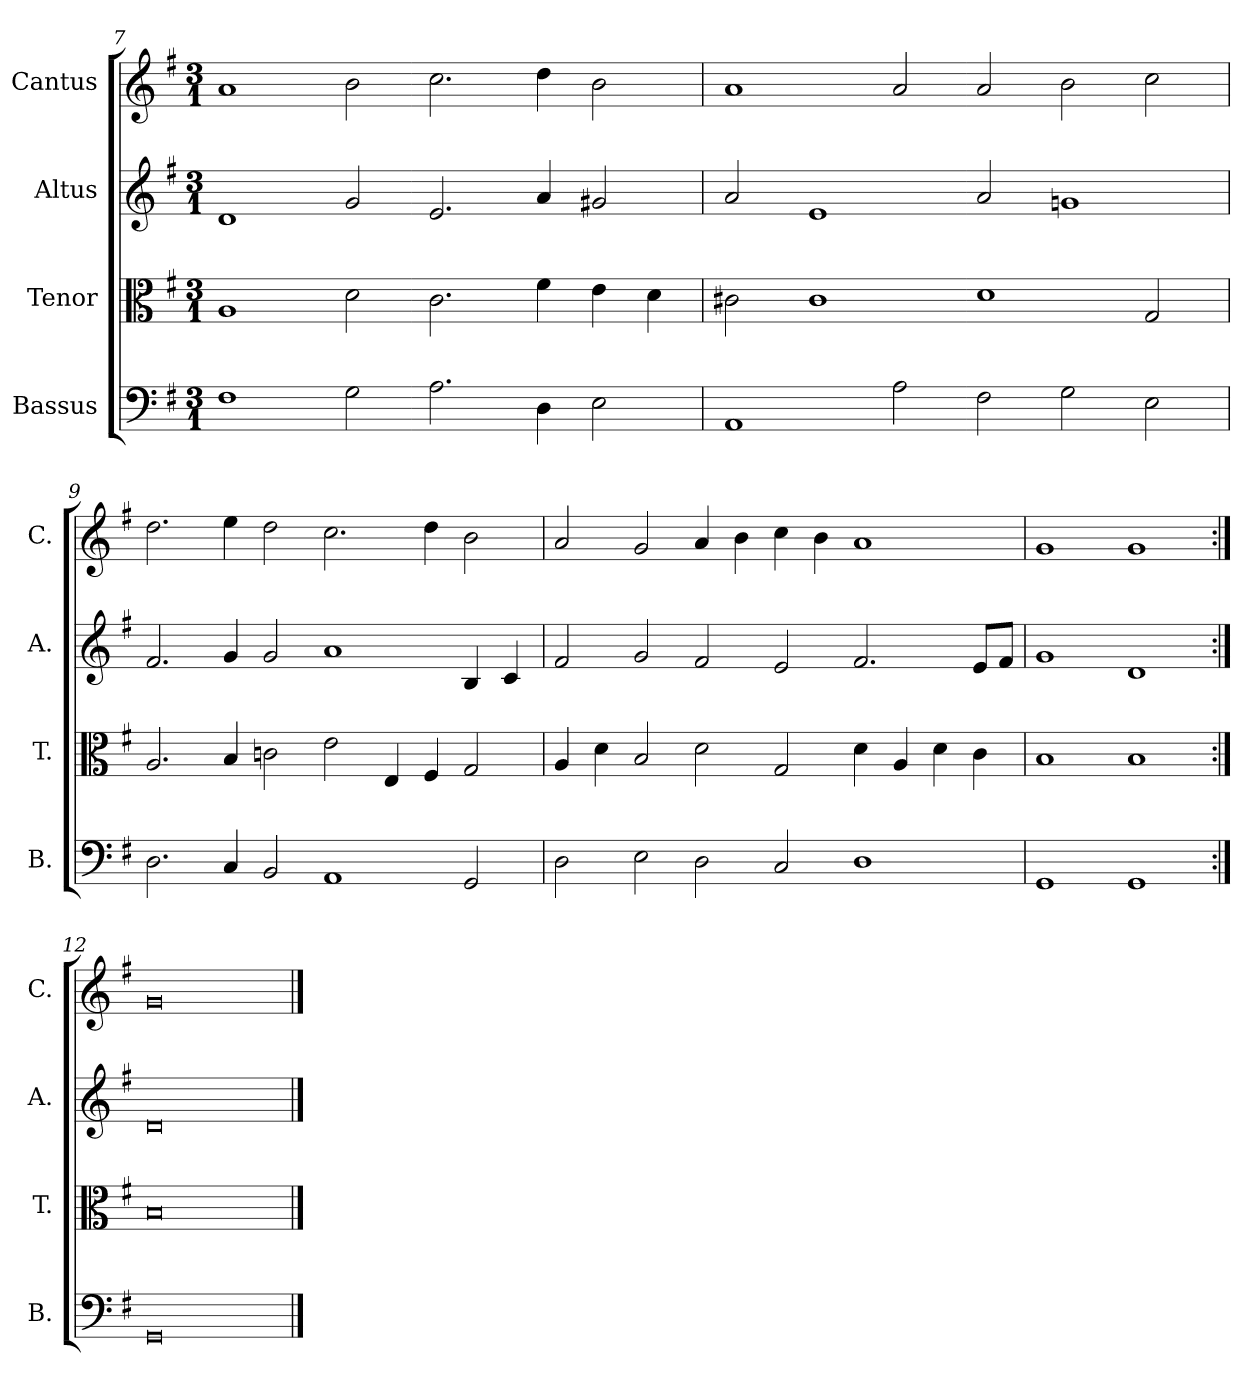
**kern	**kern	**kern	**kern
*part4	*part3	*part2	*part1
*staff4	*staff3	*staff2	*staff1
*I"Bassus	*I"Tenor	*I"Altus	*I"Cantus
*I'B.	*I'T.	*I'A.	*I'C.
!!LO:LB:g=z
*clefF4	*clefC3	*clefG2	*clefG2
*k[f#]	*k[f#]	*k[f#]	*k[f#]
*G:	*G:	*G:	*G:
*M3/1	*M3/1	*M3/1	*M3/1
=7	=7	=7	=7
1F#	1A	1d	1a
2G\	2d\	2g/	2b\
2.A\	2.c\	2.e/	2.cc\
4D\	4f#\	4a/	4dd\
2E\	4e\	2g#X/	2b\
.	4d\	.	.
=8	=8	=8	=8
1AA	2c#X\	2a/	1a
.	1c#	1e	.
2A\	.	.	2a/
2F#\	1d	2a/	2a/
2G\	.	1gn	2b\
2E\	2G/	.	2cc\
=9	=9	=9	=9
2.D\	2.A/	2.f#/	2.dd\
4C/	4B/	4g/	4ee\
2BB/	2cn\	2g/	2dd\
1AA	2e\	1a	2.cc\
.	4E/	.	.
.	4F#/	.	4dd\
2GG/	2G/	4B/	2b\
.	.	4c/	.
!!LO:LB:g=z
=10	=10	=10	=10
2D\	4A/	2f#/	2a/
.	4d\	.	.
2E\	2B/	2g/	2g/
2D\	2d\	2f#/	4a/
.	.	.	4b\
2C/	2G/	2e/	4cc\
.	.	.	4b\
1D	4d\	2.f#/	1a
.	4A/	.	.
.	4d\	.	.
.	4c\	8e/L	.
.	.	8f#/J	.
=11	=11	=11	=11
1GG	1B	1g	1g
1GG	1B	1d	1g
=12:|!	=12:|!	=12:|!	=12:|!
0GG	0B	0d	0g
==	==	==	==
*-	*-	*-	*-
